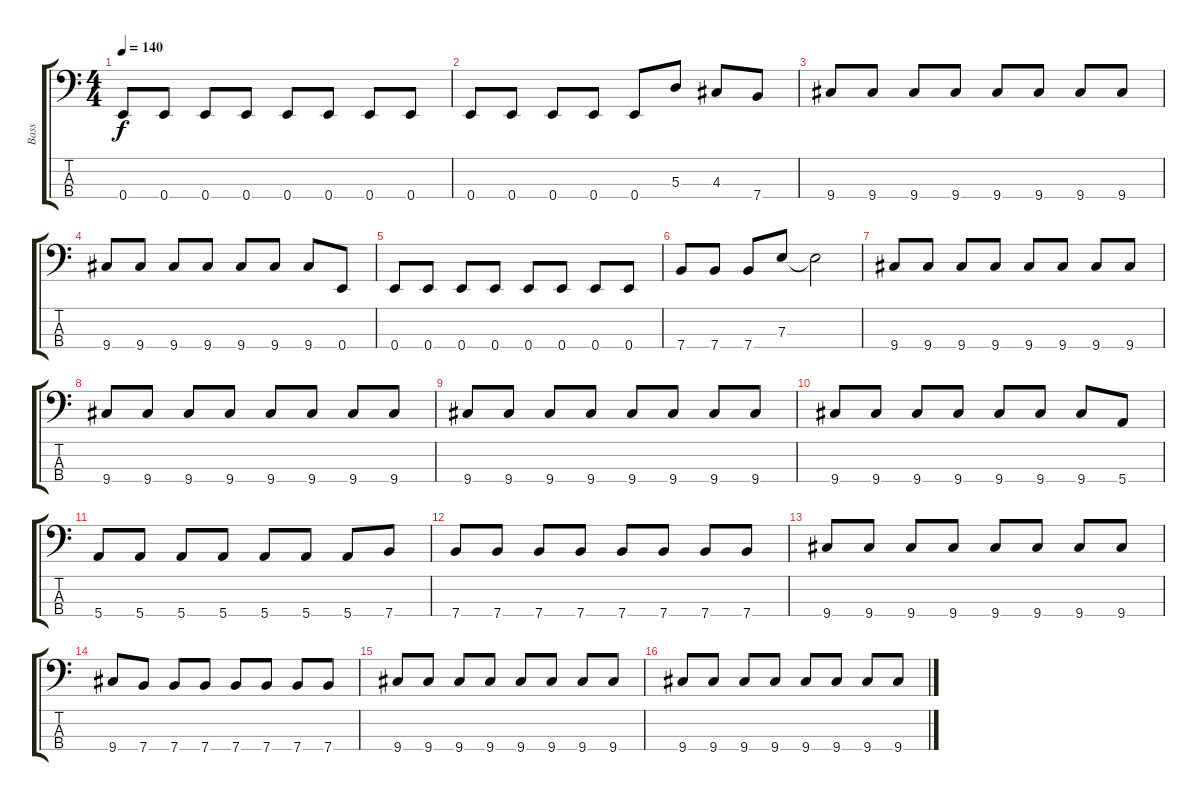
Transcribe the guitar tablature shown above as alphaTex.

\track ("Bass" "Bass") {instrument electricbassfinger}
\staff {score tabs}
\tuning (G2 D2 A1 E1) {hide}
\ts (4 4)
\tempo 140
\clef f4
\ks c
0.4.8{dy f} 0.4.8 0.4.8 0.4.8 0.4.8 0.4.8 0.4.8 0.4.8 |
0.4.8 0.4.8 0.4.8 0.4.8 0.4.8 5.3.8 4.3.8 7.4.8 |
9.4.8 9.4.8 9.4.8 9.4.8 9.4.8 9.4.8 9.4.8 9.4.8 |
9.4.8 9.4.8 9.4.8 9.4.8 9.4.8 9.4.8 9.4.8 0.4.8 |
0.4.8 0.4.8 0.4.8 0.4.8 0.4.8 0.4.8 0.4.8 0.4.8 |
7.4.8 7.4.8 7.4.8 7.3.8 7.3{t}.2 |
9.4.8 9.4.8 9.4.8 9.4.8 9.4.8 9.4.8 9.4.8 9.4.8 |
9.4.8 9.4.8 9.4.8 9.4.8 9.4.8 9.4.8 9.4.8 9.4.8 |
9.4.8 9.4.8 9.4.8 9.4.8 9.4.8 9.4.8 9.4.8 9.4.8 |
9.4.8 9.4.8 9.4.8 9.4.8 9.4.8 9.4.8 9.4.8 5.4.8 |
5.4.8 5.4.8 5.4.8 5.4.8 5.4.8 5.4.8 5.4.8 7.4.8 |
7.4.8 7.4.8 7.4.8 7.4.8 7.4.8 7.4.8 7.4.8 7.4.8 |
9.4.8 9.4.8 9.4.8 9.4.8 9.4.8 9.4.8 9.4.8 9.4.8 |
9.4.8 7.4.8 7.4.8 7.4.8 7.4.8 7.4.8 7.4.8 7.4.8 |
9.4.8 9.4.8 9.4.8 9.4.8 9.4.8 9.4.8 9.4.8 9.4.8 |
9.4.8 9.4.8 9.4.8 9.4.8 9.4.8 9.4.8 9.4.8 9.4.8
